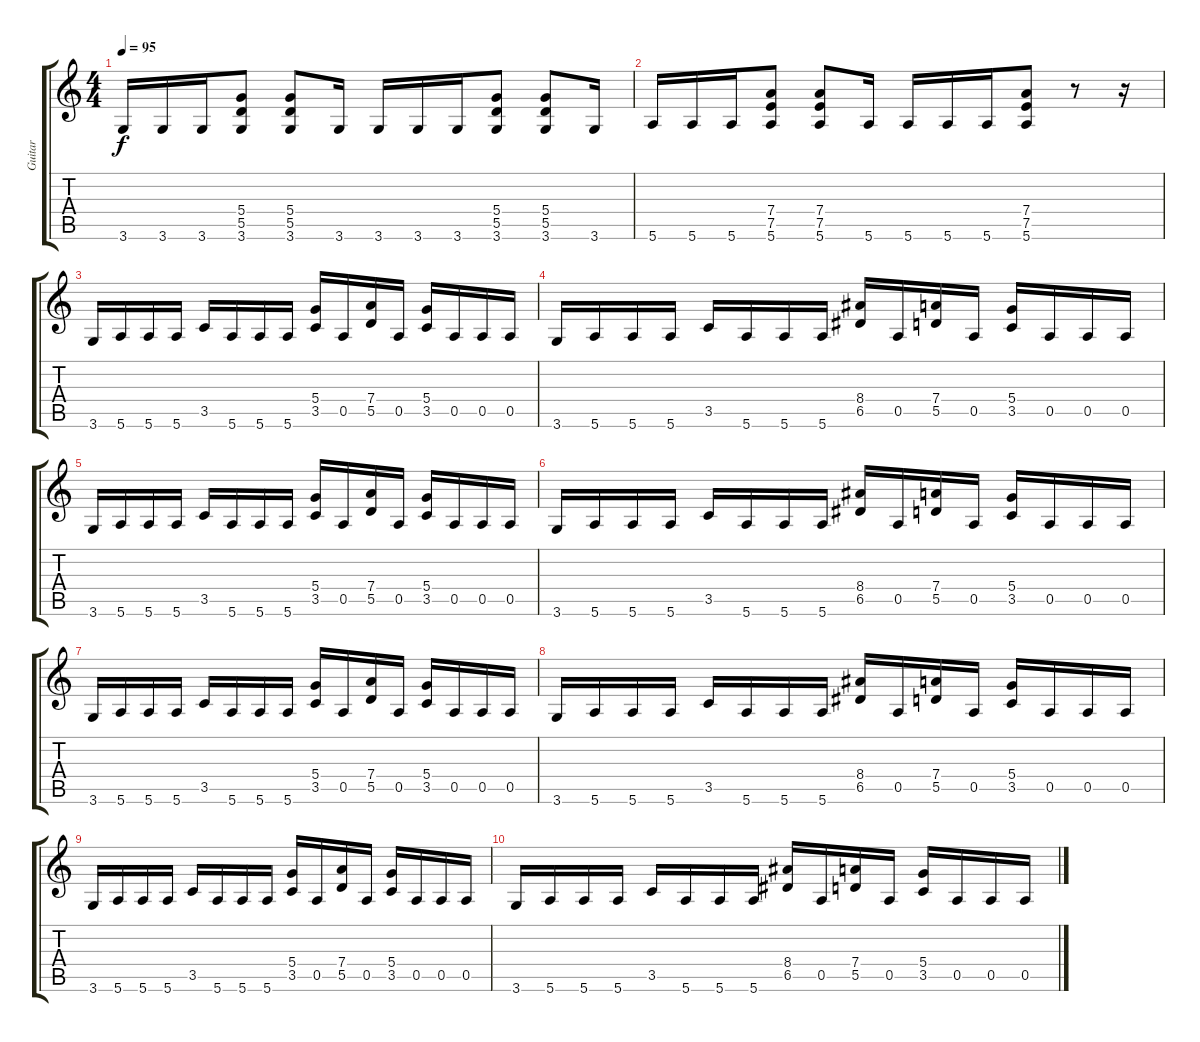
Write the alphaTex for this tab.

\track ("Guitar" "Guitar") {instrument overdrivenguitar}
\staff {score tabs}
\tuning (E4 B3 G3 D3 A2 E2) {hide}
\ts (4 4)
\tempo 95
\clef g2
\ks c
3.6.16{dy f} 3.6.16 3.6.16 (5.4 5.5 3.6).8 (5.4 5.5 3.6).8 3.6.16 3.6.16 3.6.16 3.6.16 (5.4 5.5 3.6).8 (5.4 5.5 3.6).8 3.6.16 |
5.6.16 5.6.16 5.6.16 (7.4 7.5 5.6).8 (7.4 7.5 5.6).8 5.6.16 5.6.16 5.6.16 5.6.16 (7.4 7.5 5.6).8 r.8 r.16 |
3.6.16 5.6.16 5.6.16 5.6.16 3.5.16 5.6.16 5.6.16 5.6.16 (5.4 3.5).16 0.5.16 (7.4 5.5).16 0.5.16 (5.4 3.5).16 0.5.16 0.5.16 0.5.16 |
3.6.16 5.6.16 5.6.16 5.6.16 3.5.16 5.6.16 5.6.16 5.6.16 (8.4 6.5).16 0.5.16 (7.4 5.5).16 0.5.16 (5.4 3.5).16 0.5.16 0.5.16 0.5.16 |
3.6.16 5.6.16 5.6.16 5.6.16 3.5.16 5.6.16 5.6.16 5.6.16 (5.4 3.5).16 0.5.16 (7.4 5.5).16 0.5.16 (5.4 3.5).16 0.5.16 0.5.16 0.5.16 |
3.6.16 5.6.16 5.6.16 5.6.16 3.5.16 5.6.16 5.6.16 5.6.16 (8.4 6.5).16 0.5.16 (7.4 5.5).16 0.5.16 (5.4 3.5).16 0.5.16 0.5.16 0.5.16 |
3.6.16 5.6.16 5.6.16 5.6.16 3.5.16 5.6.16 5.6.16 5.6.16 (5.4 3.5).16 0.5.16 (7.4 5.5).16 0.5.16 (5.4 3.5).16 0.5.16 0.5.16 0.5.16 |
3.6.16 5.6.16 5.6.16 5.6.16 3.5.16 5.6.16 5.6.16 5.6.16 (8.4 6.5).16 0.5.16 (7.4 5.5).16 0.5.16 (5.4 3.5).16 0.5.16 0.5.16 0.5.16 |
3.6.16 5.6.16 5.6.16 5.6.16 3.5.16 5.6.16 5.6.16 5.6.16 (5.4 3.5).16 0.5.16 (7.4 5.5).16 0.5.16 (5.4 3.5).16 0.5.16 0.5.16 0.5.16 |
3.6.16 5.6.16 5.6.16 5.6.16 3.5.16 5.6.16 5.6.16 5.6.16 (8.4 6.5).16 0.5.16 (7.4 5.5).16 0.5.16 (5.4 3.5).16 0.5.16 0.5.16 0.5.16
